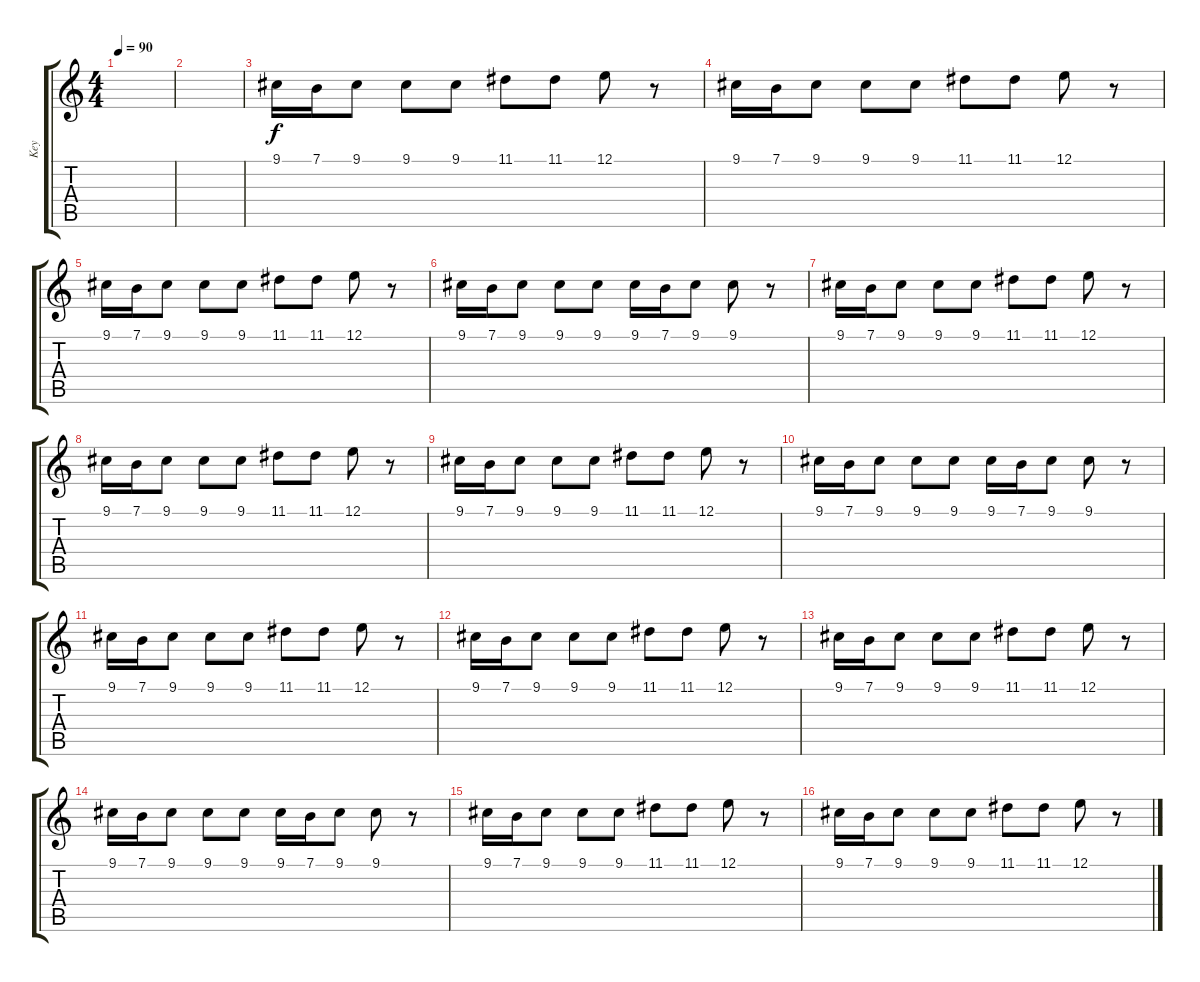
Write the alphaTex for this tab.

\track ("Key" "Key") {instrument stringensemble1}
\staff {score tabs}
\tuning (E4 B3 G3 D3 A2 E2) {hide}
\ts (4 4)
\tempo 90
\clef g2
\ks c
|
|
9.1.16 7.1.16 9.1.8 9.1.8 9.1.8 11.1.8 11.1.8 12.1.8 r.8 |
9.1.16 7.1.16 9.1.8 9.1.8 9.1.8 11.1.8 11.1.8 12.1.8 r.8 |
9.1.16 7.1.16 9.1.8 9.1.8 9.1.8 11.1.8 11.1.8 12.1.8 r.8 |
9.1.16 7.1.16 9.1.8 9.1.8 9.1.8 9.1.16 7.1.16 9.1.8 9.1.8 r.8 |
9.1.16 7.1.16 9.1.8 9.1.8 9.1.8 11.1.8 11.1.8 12.1.8 r.8 |
9.1.16 7.1.16 9.1.8 9.1.8 9.1.8 11.1.8 11.1.8 12.1.8 r.8 |
9.1.16 7.1.16 9.1.8 9.1.8 9.1.8 11.1.8 11.1.8 12.1.8 r.8 |
9.1.16 7.1.16 9.1.8 9.1.8 9.1.8 9.1.16 7.1.16 9.1.8 9.1.8 r.8 |
9.1.16 7.1.16 9.1.8 9.1.8 9.1.8 11.1.8 11.1.8 12.1.8 r.8 |
9.1.16 7.1.16 9.1.8 9.1.8 9.1.8 11.1.8 11.1.8 12.1.8 r.8 |
9.1.16 7.1.16 9.1.8 9.1.8 9.1.8 11.1.8 11.1.8 12.1.8 r.8 |
9.1.16 7.1.16 9.1.8 9.1.8 9.1.8 9.1.16 7.1.16 9.1.8 9.1.8 r.8 |
9.1.16 7.1.16 9.1.8 9.1.8 9.1.8 11.1.8 11.1.8 12.1.8 r.8 |
9.1.16 7.1.16 9.1.8 9.1.8 9.1.8 11.1.8 11.1.8 12.1.8 r.8
